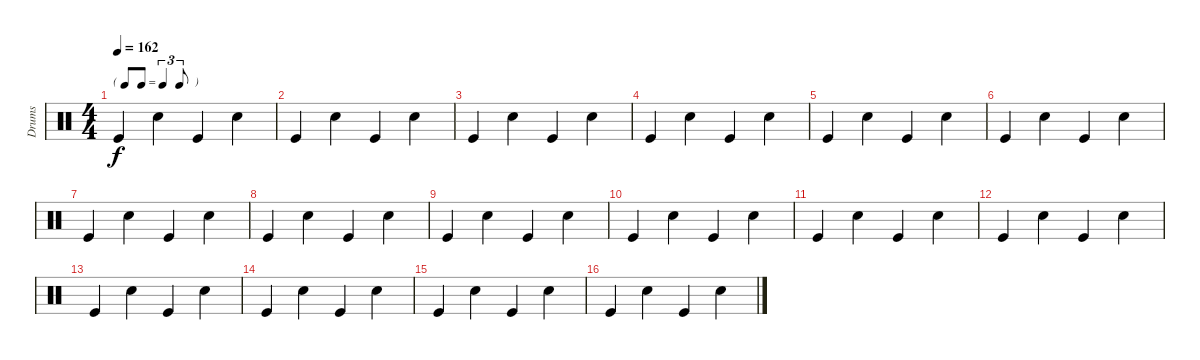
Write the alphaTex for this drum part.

\track ("Drums" "Drums") {instrument percussion}
\staff {score}
\articulation defaults
\ts (4 4)
\tf triplet8th
\tempo 162
\clef neutral
\ks c "Kick (hit)".4{dy f} "Snare (hit) 2".4 "Kick (hit)".4 "Snare (hit) 2".4
|
"Kick (hit)".4 "Snare (hit) 2".4 "Kick (hit)".4 "Snare (hit) 2".4 |
"Kick (hit)".4 "Snare (hit) 2".4 "Kick (hit)".4 "Snare (hit) 2".4 |
"Kick (hit)".4 "Snare (hit) 2".4 "Kick (hit)".4 "Snare (hit) 2".4 |
"Kick (hit)".4 "Snare (hit) 2".4 "Kick (hit)".4 "Snare (hit) 2".4 |
"Kick (hit)".4 "Snare (hit) 2".4 "Kick (hit)".4 "Snare (hit) 2".4 |
"Kick (hit)".4 "Snare (hit) 2".4 "Kick (hit)".4 "Snare (hit) 2".4 |
"Kick (hit)".4 "Snare (hit) 2".4 "Kick (hit)".4 "Snare (hit) 2".4 |
"Kick (hit)".4 "Snare (hit) 2".4 "Kick (hit)".4 "Snare (hit) 2".4 |
"Kick (hit)".4 "Snare (hit) 2".4 "Kick (hit)".4 "Snare (hit) 2".4 |
"Kick (hit)".4 "Snare (hit) 2".4 "Kick (hit)".4 "Snare (hit) 2".4 |
"Kick (hit)".4 "Snare (hit) 2".4 "Kick (hit)".4 "Snare (hit) 2".4 |
"Kick (hit)".4 "Snare (hit) 2".4 "Kick (hit)".4 "Snare (hit) 2".4 |
"Kick (hit)".4 "Snare (hit) 2".4 "Kick (hit)".4 "Snare (hit) 2".4 |
"Kick (hit)".4 "Snare (hit) 2".4 "Kick (hit)".4 "Snare (hit) 2".4 |
"Kick (hit)".4 "Snare (hit) 2".4 "Kick (hit)".4 "Snare (hit) 2".4
